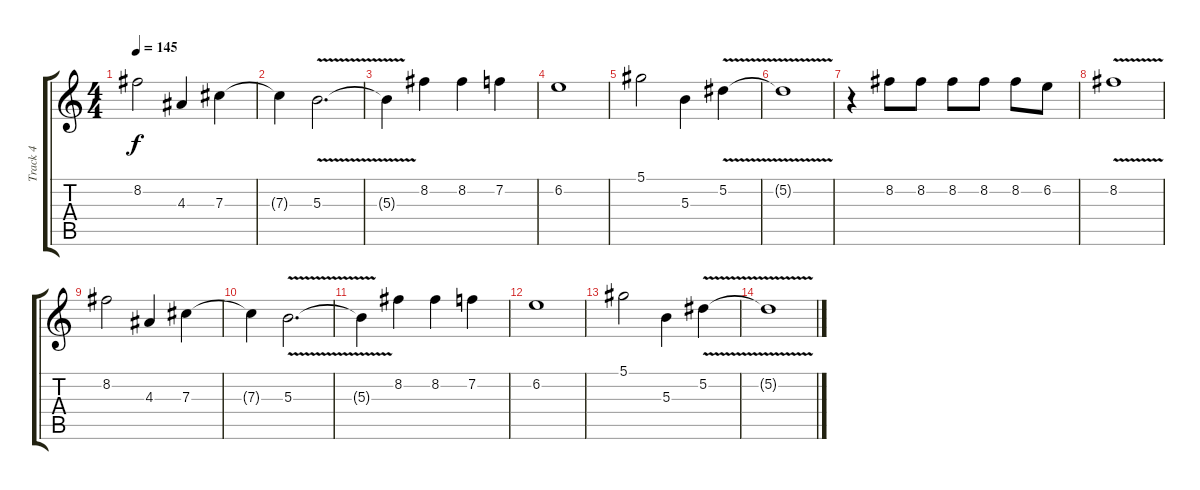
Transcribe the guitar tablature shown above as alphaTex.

\track ("Track 4" "Track 4") {instrument distortionguitar}
\staff {score tabs}
\tuning (Eb4 Bb3 Gb3 Db3 Ab2 Db2) {hide}
\ts (4 4)
\tempo 145
\clef g2
\ks c
8.2.2{dy f} 4.3.4 7.3.4 |
7.3{t}.4 5.3{v}.2{d} |
5.3{t}.4 8.2.4 8.2.4 7.2.4 |
6.2.1 |
5.1.2 5.3.4 5.2{v}.4 |
5.2{t}.1 |
r.4 8.2.8 8.2.8 8.2.8 8.2.8 8.2.8 6.2.8 |
8.2{v}.1 |
8.2.2 4.3.4 7.3.4 |
7.3{t}.4 5.3{v}.2{d} |
5.3{t}.4 8.2.4 8.2.4 7.2.4 |
6.2.1 |
5.1.2 5.3.4 5.2{v}.4 |
5.2{t}.1
